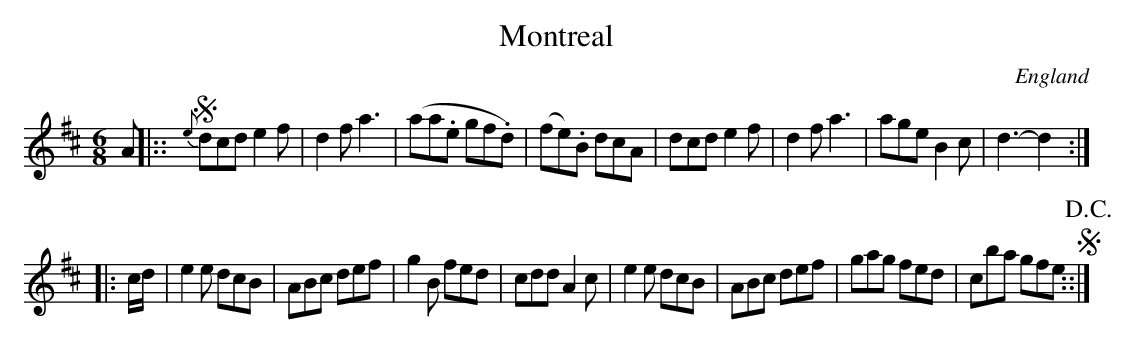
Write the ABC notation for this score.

X:1
T:Montreal
L:1/8
M:6/8
O:England
K:D
A |:: !segno! \
{e}dcd e2f | d2f a3 | (aa.e gf.d) | (fe).B dcA | \
   dcd e2f | d2f a3 | age   B2c | d3- d2 ::
c/d/ | \
e2e dcB | ABc def | g2B fed | cdd A2c | \
e2e dcB | ABc def | gag fed | cba gfe !segno! !D.C.! ::|
